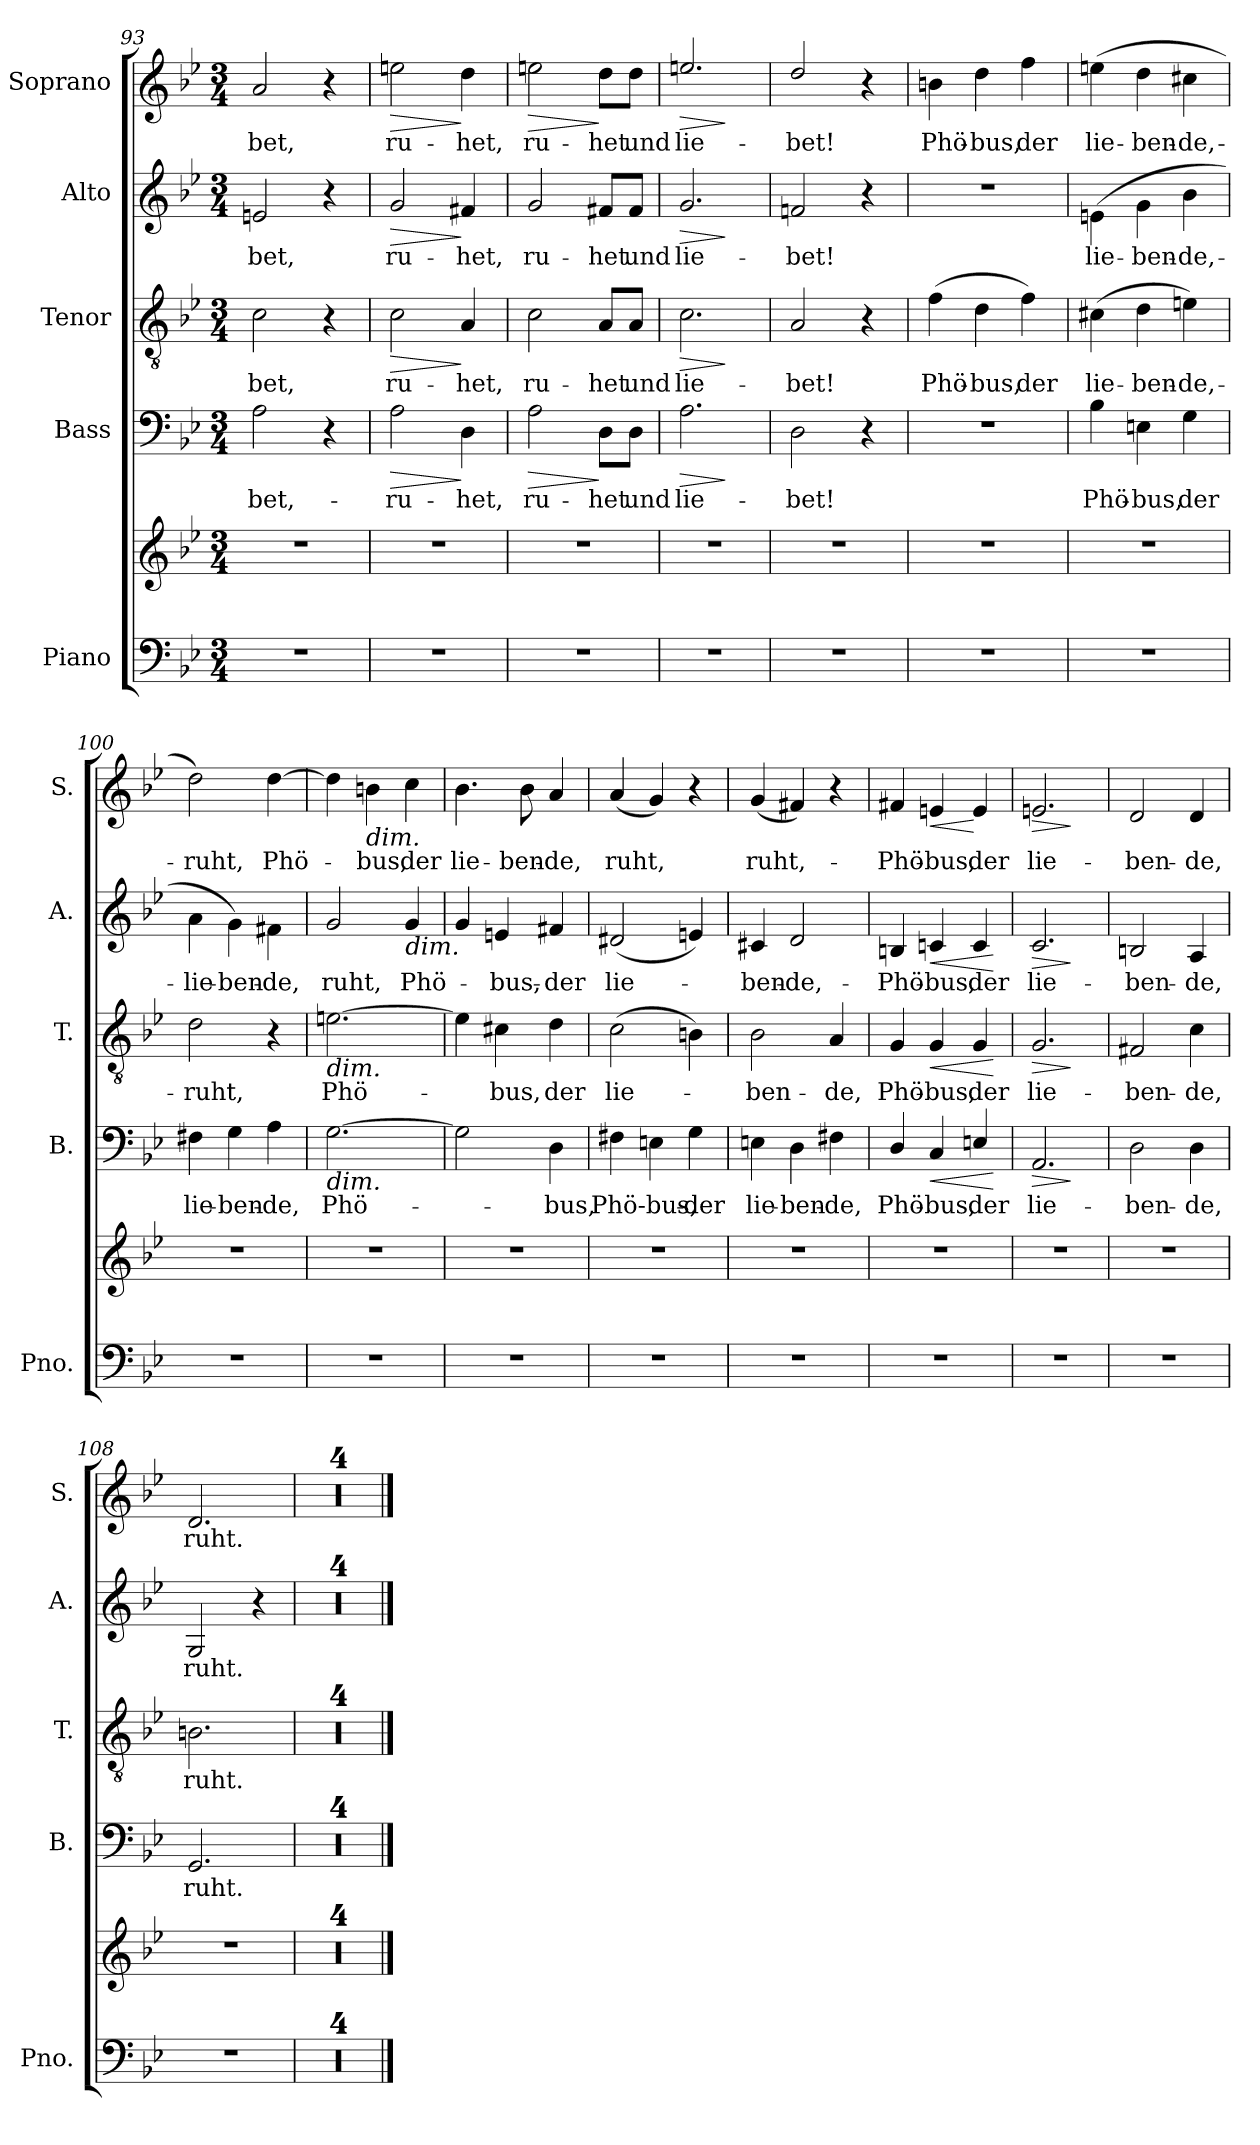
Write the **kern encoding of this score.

**kern	**kern	**kern	**text	**dynam	**kern	**text	**dynam	**kern	**text	**dynam	**kern	**text	**dynam
*part5	*part5	*part4	*part4	*part4	*part3	*part3	*part3	*part2	*part2	*part2	*part1	*part1	*part1
*staff6	*staff5	*staff4	*staff4	*staff4	*staff3	*staff3	*staff3	*staff2	*staff2	*staff2	*staff1	*staff1	*staff1
*I"Piano	*	*I"Bass	*	*	*I"Tenor	*	*	*I"Alto	*	*	*I"Soprano	*	*
*I'Pno.	*	*I'B.	*	*	*I'T.	*	*	*I'A.	*	*	*I'S.	*	*
*clefF4	*clefG2	*clefF4	*	*	*clefGv2	*	*	*clefG2	*	*	*clefG2	*	*
*k[b-e-]	*k[b-e-]	*k[b-e-]	*	*	*k[b-e-]	*	*	*k[b-e-]	*	*	*k[b-e-]	*	*
*M3/4	*M3/4	*M3/4	*	*	*M3/4	*	*	*M3/4	*	*	*M3/4	*	*
=93	=93	=93	=93	=93	=93	=93	=93	=93	=93	=93	=93	=93	=93
!	!	!	!LO:LY:b	!	!	!LO:LY:b	!	!	!LO:LY:b	!	!	!LO:LY:b	!
2.r	2.r	2A\	-bet,-	.	2c\	-bet,	.	2en/	-bet,	.	2a/	-bet,	.
.	.	4r	.	.	4r	.	.	4r	.	.	4r	.	.
=94	=94	=94	=94	=94	=94	=94	=94	=94	=94	=94	=94	=94	=94
!	!	!	!LO:LY:b	!LO:HP:b	!	!LO:LY:b	!LO:HP:b	!	!LO:LY:b	!LO:HP:b	!	!LO:LY:b	!LO:HP:b
2.r	2.r	2A\	-ru-	>	2c\	ru-	>	2g/	ru-	>	2een\	ru-	>
!	!	!	!LO:LY:b	!	!	!LO:LY:b	!	!	!LO:LY:b	!	!	!LO:LY:b	!
.	.	4D\	-het,	]	4A/	-het,	]	4f#X/	-het,	]	4dd\	-het,	]
=95	=95	=95	=95	=95	=95	=95	=95	=95	=95	=95	=95	=95	=95
!	!	!	!LO:LY:b	!LO:HP:b	!	!LO:LY:b	!	!	!LO:LY:b	!	!	!LO:LY:b	!LO:HP:b
2.r	2.r	2A\	ru-	>	2c\	ru-	.	2g/	ru-	.	2een\	ru-	>
!	!	!	!LO:LY:b	!	!	!LO:LY:b	!	!	!LO:LY:b	!	!	!LO:LY:b	!
.	.	8D\L	-het	]	8A/L	-het	.	8f#X/L	-het	.	8dd\L	-het	]
!	!	!	!LO:LY:b	!	!	!LO:LY:b	!	!	!LO:LY:b	!	!	!LO:LY:b	!
.	.	8D\J	und	.	8A/J	und	.	8f#/J	und	.	8dd\J	und	.
=96	=96	=96	=96	=96	=96	=96	=96	=96	=96	=96	=96	=96	=96
!	!	!	!LO:LY:b	!LO:HP:b	!	!LO:LY:b	!LO:HP:b	!	!LO:LY:b	!LO:HP:b	!	!LO:LY:b	!LO:HP:b
!	!	!	!	!	!	!	!	!	!	!	!	!	!LO:HP:n=1:b
2.r	2.r	2.A\	lie-	>	2.c\	lie-	>	2.g/	lie-	>	2.een/	lie-	> >
.	.	.	.	]	.	.	]	.	.	]	.	.	]
=97	=97	=97	=97	=97	=97	=97	=97	=97	=97	=97	=97	=97	=97
!	!	!	!LO:LY:b	!	!	!LO:LY:b	!	!	!LO:LY:b	!	!	!LO:LY:b	!
2.r	2.r	2D\	-bet!	.	2A/	-bet!	.	2fn/	-bet!	.	2dd/	-bet!	.
.	.	4r	.	.	4r	.	.	4r	.	.	4r	.	]
=98	=98	=98	=98	=98	=98	=98	=98	=98	=98	=98	=98	=98	=98
!	!	!	!	!	!	!LO:LY:b	!	!	!	!	!	!LO:LY:b	!
2.r	2.r	2.r	.	.	(>4f\	Phö-	.	2.r	.	.	4bn\	Phö-	.
!	!	!	!	!	!	!LO:LY:b	!	!	!	!	!	!LO:LY:b	!
.	.	.	.	.	4d\	-bus,	.	.	.	.	4dd\	-bus,	.
!	!	!	!	!	!	!LO:LY:b	!	!	!	!	!	!LO:LY:b	!
.	.	.	.	.	4f\)	der	.	.	.	.	4ff\	der	.
=99	=99	=99	=99	=99	=99	=99	=99	=99	=99	=99	=99	=99	=99
!	!	!	!LO:LY:b	!LO:DY:a	!	!LO:LY:b	!	!	!LO:LY:b	!LO:DY:a	!	!LO:LY:b	!
2.r	2.r	4B-\	Phö-	other-dynamics	(>4c#X\	lie-	.	(>4en\	lie-	other-dynamics	(>4een\	lie-	.
!	!	!	!LO:LY:b	!	!	!LO:LY:b	!	!	!LO:LY:b	!	!	!LO:LY:b	!
.	.	4En\	-bus,	.	4d\	-ben-	.	4g\	-ben-	.	4dd\	-ben-	.
!	!	!	!LO:LY:b	!	!	!LO:LY:b	!	!	!LO:LY:b	!	!	!LO:LY:b	!
.	.	4G\	der	.	4en\)	-de,-	.	4b-\	-de,-	.	4cc#X\	-de,-	.
!!LO:PB:g=z
=100	=100	=100	=100	=100	=100	=100	=100	=100	=100	=100	=100	=100	=100
!	!	!	!LO:LY:b	!	!	!LO:LY:b	!	!	!LO:LY:b	!	!	!LO:LY:b	!
2.r	2.r	4F#X\	lie-	.	2d\	ruht,	.	4a\	lie-	.	2dd\)	-ruht,	.
!	!	!	!LO:LY:b	!	!	!	!	!	!LO:LY:b	!	!	!	!
.	.	4G\	-ben-	.	.	.	.	4g\)	-ben-	.	.	.	.
!	!	!	!LO:LY:b	!	!	!	!	!	!LO:LY:b	!	!	!LO:LY:b	!
.	.	4A\	-de,	.	4r	.	.	4f#X\	-de,	.	[4dd\	Phö-	.
=101	=101	=101	=101	=101	=101	=101	=101	=101	=101	=101	=101	=101	=101
!	!	!	!	!	!LO:TX:b:i:t=dim.	!	!	!	!	!	!	!	!
!	!	!LO:TX:b:i:t=dim.	!	!	!	!	!	!	!	!	!	!	!
!	!	!	!LO:LY:b	!	!	!LO:LY:b	!	!	!LO:LY:b	!	!	!	!
2.r	2.r	[2.G\	Phö-	.	[2.en\	Phö-	.	2g/	ruht,	.	4dd\]	.	.
!	!	!	!	!	!	!	!	!	!	!	!LO:TX:b:i:t=dim.	!	!
!	!	!	!	!	!	!	!	!	!	!	!	!LO:LY:b	!
.	.	.	.	.	.	.	.	.	.	.	4bn\	-bus,	.
!	!	!	!	!	!	!	!	!LO:TX:b:i:t=dim.	!	!	!	!	!
!	!	!	!	!	!	!	!	!	!LO:LY:b	!	!	!LO:LY:b	!
.	.	.	.	.	.	.	.	4g/	Phö-	.	4cc\	der	.
=102	=102	=102	=102	=102	=102	=102	=102	=102	=102	=102	=102	=102	=102
!	!	!	!	!	!	!	!	!	!	!	!	!LO:LY:b	!
2.r	2.r	2G\]	.	.	4e\]	.	.	4g/	.	.	4.b-\	lie-	.
!	!	!	!	!	!	!LO:LY:b	!	!	!LO:LY:b	!	!	!	!
.	.	.	.	.	4c#X\	-bus,	.	4en/	-bus,-	.	.	.	.
!	!	!	!	!	!	!	!	!	!	!	!	!LO:LY:b	!
.	.	.	.	.	.	.	.	.	.	.	8b-\	-ben-	.
!	!	!	!LO:LY:b	!	!	!LO:LY:b	!	!	!LO:LY:b	!	!	!LO:LY:b	!
.	.	4D\	-bus,	.	4d\	der	.	4f#X/	-der	.	4a/	-de,	.
=103	=103	=103	=103	=103	=103	=103	=103	=103	=103	=103	=103	=103	=103
!	!	!	!LO:LY:b	!	!	!LO:LY:b	!	!	!LO:LY:b	!	!	!LO:LY:b	!
2.r	2.r	4F#X\	Phö-bus,-	.	(>2c\	lie-	.	(<2d#X/	lie-	.	(<4a/	ruht,	.
.	.	4En\	.	.	.	.	.	.	.	.	4g/)	.	.
!	!	!	!LO:LY:b	!	!	!	!	!	!	!	!	!	!
.	.	4G\	-der	.	4Bn\)	.	.	4en/)	.	.	4r	.	.
=104	=104	=104	=104	=104	=104	=104	=104	=104	=104	=104	=104	=104	=104
!	!	!	!LO:LY:b	!	!	!LO:LY:b	!	!	!LO:LY:b	!	!	!LO:LY:b	!
2.r	2.r	4En\	lie-	.	2B-\	-ben-	.	4c#X/	-ben-	.	(<4g/	ruht,-	.
!	!	!	!LO:LY:b	!	!	!	!	!	!LO:LY:b	!	!	!	!
.	.	4D\	-ben-	.	.	.	.	2d/	-de,-	.	4f#X/)	.	.
!	!	!	!LO:LY:b	!	!	!LO:LY:b	!	!	!	!	!	!	!
.	.	4F#X\	-de,	.	4A/	-de,	.	.	.	.	4r	.	.
=105	=105	=105	=105	=105	=105	=105	=105	=105	=105	=105	=105	=105	=105
!	!	!	!LO:LY:b	!	!	!LO:LY:b	!	!	!LO:LY:b	!	!	!LO:LY:b	!
2.r	2.r	4D/	Phö-	.	4G/	Phö-	.	4Bn/	-Phö-	.	4f#X/	-Phö-	.
!	!	!	!LO:LY:b	!LO:HP:b	!	!LO:LY:b	!LO:HP:b	!	!LO:LY:b	!LO:HP:b	!	!LO:LY:b	!LO:HP:b
.	.	4C/	-bus,	<	4G/	-bus,	<	4cn/	-bus,	<	4en/	-bus,	<
!	!	!	!LO:LY:b	!	!	!LO:LY:b	!	!	!LO:LY:b	!	!	!LO:LY:b	!
.	.	4En/	der	.	4G/	der	.	4c/	der	.	4e/	der	[
.	.	.	.	[	.	.	[	.	.	[	.	.	.
=106	=106	=106	=106	=106	=106	=106	=106	=106	=106	=106	=106	=106	=106
!	!	!	!LO:LY:b	!LO:HP:b	!	!LO:LY:b	!LO:HP:b	!	!LO:LY:b	!LO:HP:b	!	!LO:LY:b	!LO:HP:b
2.r	2.r	2.AA/	lie-	>	2.G/	lie-	>	2.c/	lie-	>	2.en/	lie-	>
.	.	.	.	]	.	.	]	.	.	]	.	.	]
!!LO:PB:g=z
=107	=107	=107	=107	=107	=107	=107	=107	=107	=107	=107	=107	=107	=107
!	!	!	!LO:LY:b	!	!	!LO:LY:b	!	!	!LO:LY:b	!	!	!LO:LY:b	!
2.r	2.r	2D\	-ben-	.	2F#X/	-ben-	.	2Bn/	-ben-	.	2d/	-ben-	.
!	!	!	!LO:LY:b	!	!	!LO:LY:b	!	!	!LO:LY:b	!	!	!LO:LY:b	!
.	.	4D\	-de,	.	4c\	-de,	.	4A/	-de,	.	4d/	-de,	.
=108	=108	=108	=108	=108	=108	=108	=108	=108	=108	=108	=108	=108	=108
!	!	!	!LO:LY:b	!	!	!LO:LY:b	!	!	!LO:LY:b	!	!	!LO:LY:b	!
2.r	2.r	2.GG/	ruht.	.	2.Bn\	ruht.	.	2G/	ruht.	.	2.d/	ruht.	.
.	.	.	.	.	.	.	.	4r	.	.	.	.	.
=109	=109	=109	=109	=109	=109	=109	=109	=109	=109	=109	=109	=109	=109
2.r	2.r	2.r	.	.	2.r	.	.	2.r	.	.	2.r	.	.
=110	=110	=110	=110	=110	=110	=110	=110	=110	=110	=110	=110	=110	=110
2.r	2.r	2.r	.	.	2.r	.	.	2.r	.	.	2.r	.	.
=111	=111	=111	=111	=111	=111	=111	=111	=111	=111	=111	=111	=111	=111
2.r	2.r	2.r	.	.	2.r	.	.	2.r	.	.	2.r	.	.
=112	=112	=112	=112	=112	=112	=112	=112	=112	=112	=112	=112	=112	=112
2.r	2.r	2.r;<	.	.	2.r;<	.	.	2.r;<	.	.	2.r;<	.	.
==	==	==	==	==	==	==	==	==	==	==	==	==	==
*-	*-	*-	*-	*-	*-	*-	*-	*-	*-	*-	*-	*-	*-
